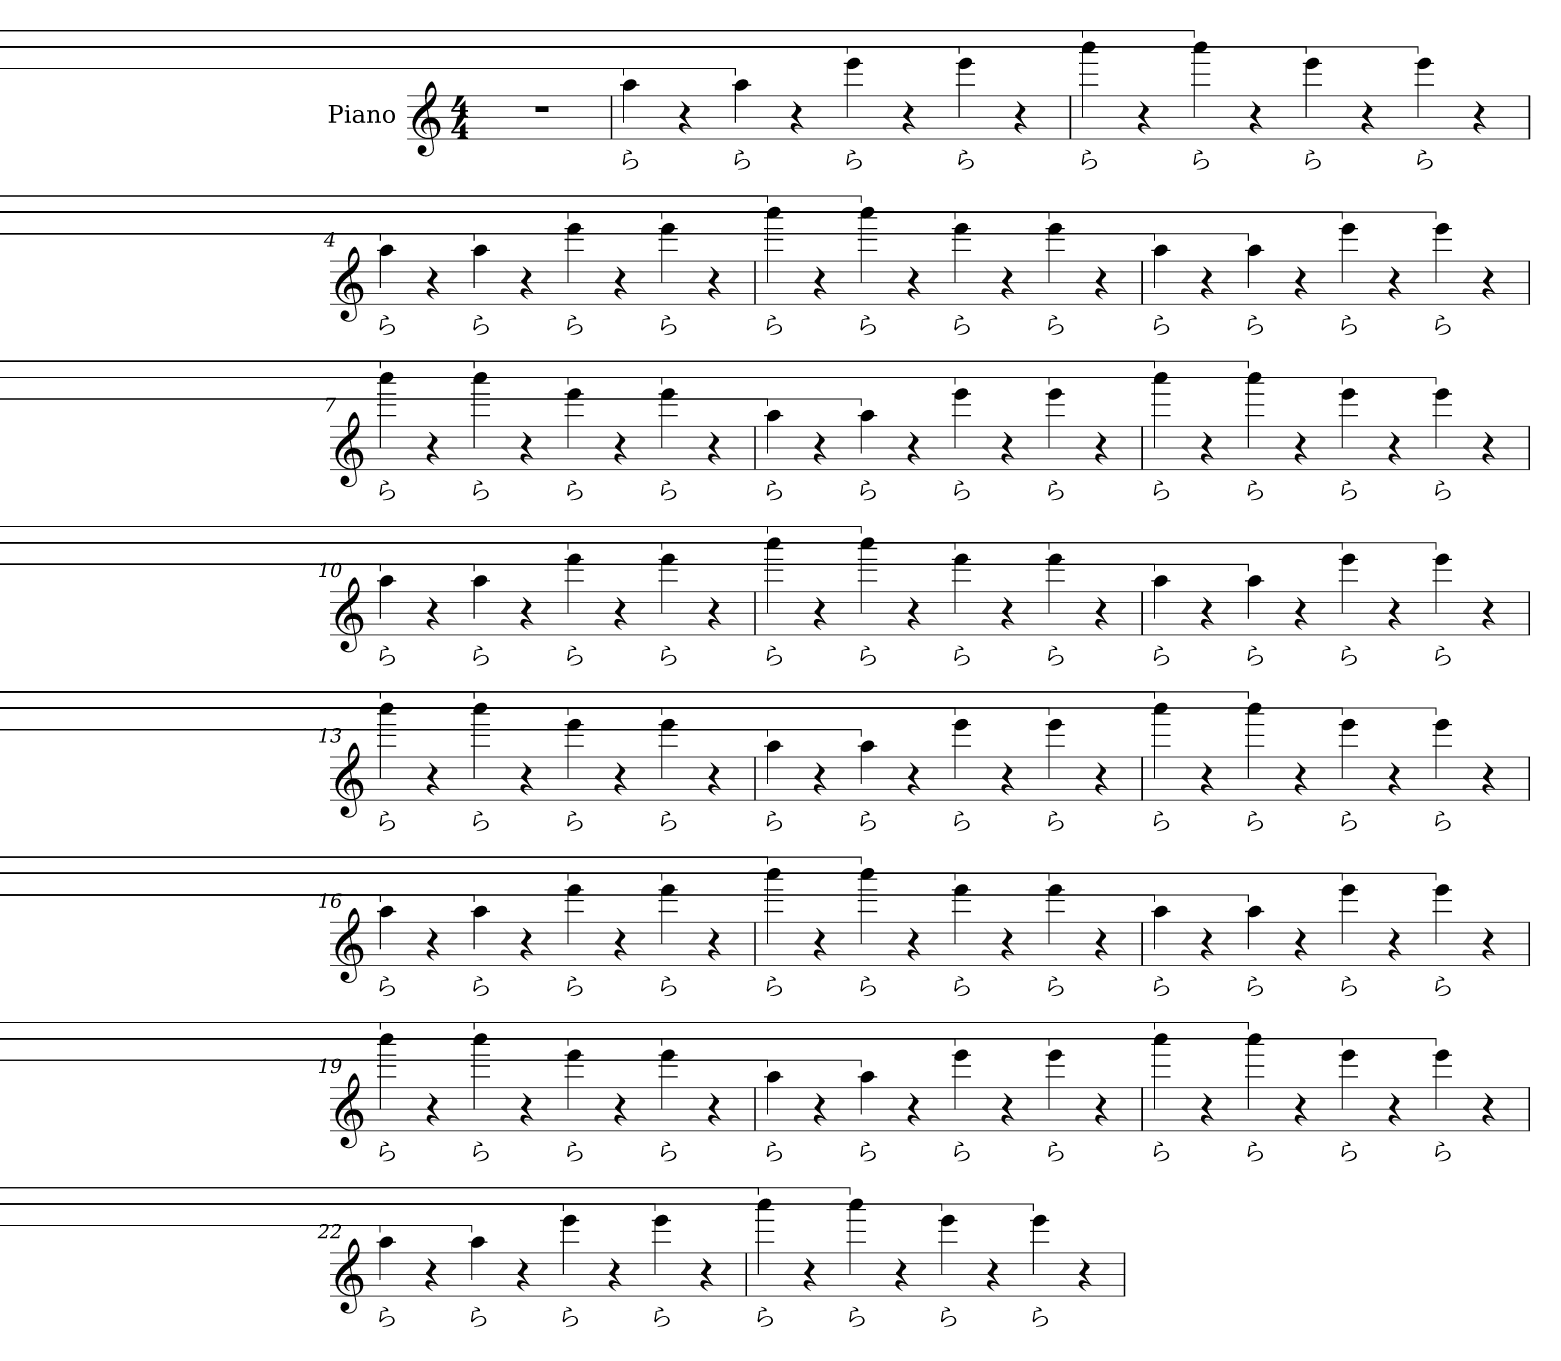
**kern	**text
*part1	*part1
*staff1	*staff1
*I"Piano	*
*clefG2	*
*k[]	*
*M4/4	*
=1	=1
1r	.
=2	=2
384%91aa	ら
384%5r	.
384%91aa	ら
384%5r	.
384%91eee	ら
384%5r	.
384%91eee	ら
384%5r	.
=3	=3
384%91aaa	ら
384%5r	.
384%91aaa	ら
384%5r	.
384%91eee	ら
384%5r	.
384%91eee	ら
384%5r	.
=4	=4
384%91aa	ら
384%5r	.
384%91aa	ら
384%5r	.
384%91eee	ら
384%5r	.
384%91eee	ら
384%5r	.
=5	=5
384%91aaa	ら
384%5r	.
384%91aaa	ら
384%5r	.
384%91eee	ら
384%5r	.
384%91eee	ら
384%5r	.
=6	=6
384%91aa	ら
384%5r	.
384%91aa	ら
384%5r	.
384%91eee	ら
384%5r	.
384%91eee	ら
384%5r	.
=7	=7
384%91aaa	ら
384%5r	.
384%91aaa	ら
384%5r	.
384%91eee	ら
384%5r	.
384%91eee	ら
384%5r	.
=8	=8
384%91aa	ら
384%5r	.
384%91aa	ら
384%5r	.
384%91eee	ら
384%5r	.
384%91eee	ら
384%5r	.
=9	=9
384%91aaa	ら
384%5r	.
384%91aaa	ら
384%5r	.
384%91eee	ら
384%5r	.
384%91eee	ら
384%5r	.
=10	=10
384%91aa	ら
384%5r	.
384%91aa	ら
384%5r	.
384%91eee	ら
384%5r	.
384%91eee	ら
384%5r	.
=11	=11
384%91aaa	ら
384%5r	.
384%91aaa	ら
384%5r	.
384%91eee	ら
384%5r	.
384%91eee	ら
384%5r	.
=12	=12
384%91aa	ら
384%5r	.
384%91aa	ら
384%5r	.
384%91eee	ら
384%5r	.
384%91eee	ら
384%5r	.
=13	=13
384%91aaa	ら
384%5r	.
384%91aaa	ら
384%5r	.
384%91eee	ら
384%5r	.
384%91eee	ら
384%5r	.
=14	=14
384%91aa	ら
384%5r	.
384%91aa	ら
384%5r	.
384%91eee	ら
384%5r	.
384%91eee	ら
384%5r	.
=15	=15
384%91aaa	ら
384%5r	.
384%91aaa	ら
384%5r	.
384%91eee	ら
384%5r	.
384%91eee	ら
384%5r	.
=16	=16
384%91aa	ら
384%5r	.
384%91aa	ら
384%5r	.
384%91eee	ら
384%5r	.
384%91eee	ら
384%5r	.
=17	=17
384%91aaa	ら
384%5r	.
384%91aaa	ら
384%5r	.
384%91eee	ら
384%5r	.
384%91eee	ら
384%5r	.
=18	=18
384%91aa	ら
384%5r	.
384%91aa	ら
384%5r	.
384%91eee	ら
384%5r	.
384%91eee	ら
384%5r	.
=19	=19
384%91aaa	ら
384%5r	.
384%91aaa	ら
384%5r	.
384%91eee	ら
384%5r	.
384%91eee	ら
384%5r	.
=20	=20
384%91aa	ら
384%5r	.
384%91aa	ら
384%5r	.
384%91eee	ら
384%5r	.
384%91eee	ら
384%5r	.
=21	=21
384%91aaa	ら
384%5r	.
384%91aaa	ら
384%5r	.
384%91eee	ら
384%5r	.
384%91eee	ら
384%5r	.
=22	=22
384%91aa	ら
384%5r	.
384%91aa	ら
384%5r	.
384%91eee	ら
384%5r	.
384%91eee	ら
384%5r	.
=23	=23
384%91aaa	ら
384%5r	.
384%91aaa	ら
384%5r	.
384%91eee	ら
384%5r	.
384%91eee	ら
384%5r	.
=	=
*-	*-
